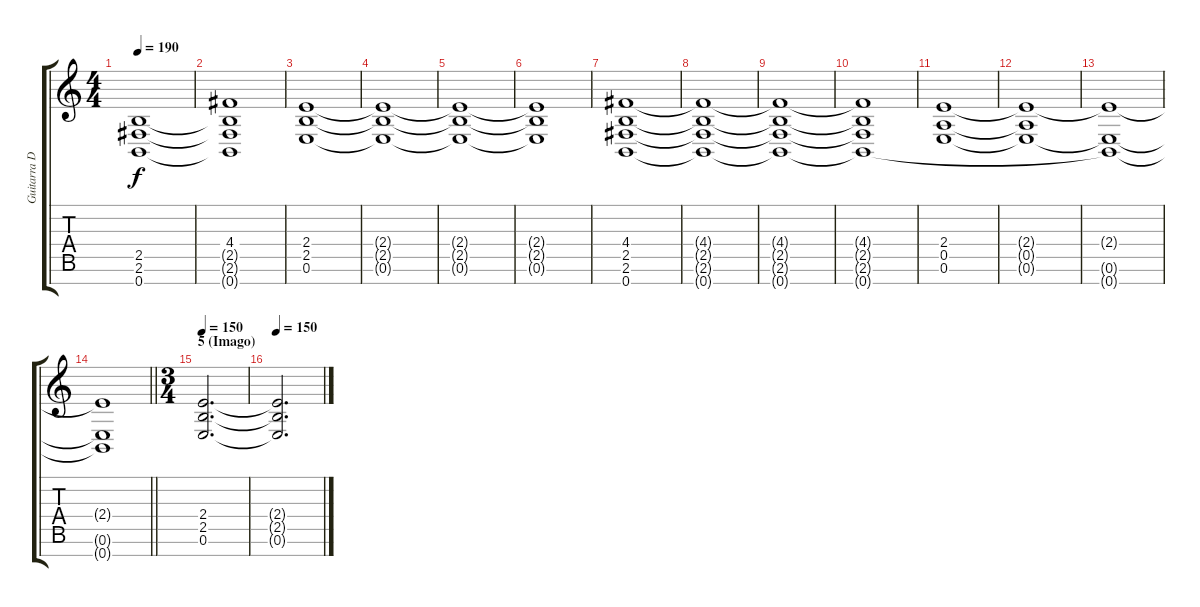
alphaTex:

\track ("Guitarra Distorsión/Limpia" "Guitarra D") {instrument acousticguitarnylon}
\staff {score tabs}
\tuning (E4 B3 G3 D3 A2 E2 B1) {hide}
\ts (4 4)
\tempo 190
\clef g2
\ks c
(2.5{t} 2.6{t} 0.7{t}).1{dy f} |
(4.4{t} 2.5{t} 2.6{t} 0.7{t}).1 |
(2.4 2.5 0.6).1 |
(2.4{t} 2.5{t} 0.6{t}).1 |
(2.4{t} 2.5{t} 0.6{t}).1 |
(2.4{t} 2.5{t} 0.6{t}).1 |
(4.4 2.5 2.6 0.7).1 |
(4.4{t} 2.5{t} 2.6{t} 0.7{t}).1 |
(4.4{t} 2.5{t} 2.6{t} 0.7{t}).1 |
(4.4{t} 2.5{t} 2.6{t} 0.7{t}).1 |
(2.4 0.5 0.6).1 |
(2.4{t} 0.5{t} 0.6{t}).1 |
(2.4{t} 0.6{t} 0.7{t}).1 |
\barLineRight lightlight
(2.4{t} 0.6{t} 0.7{t}).1 |
\ts (3 4)
\section ("" "5 (Imago)")
\tempo 150
(2.4 2.5 0.6).2{d volume 0} |
\tempo 150
(2.4{t} 2.5{t} 0.6{t}).2{d}
